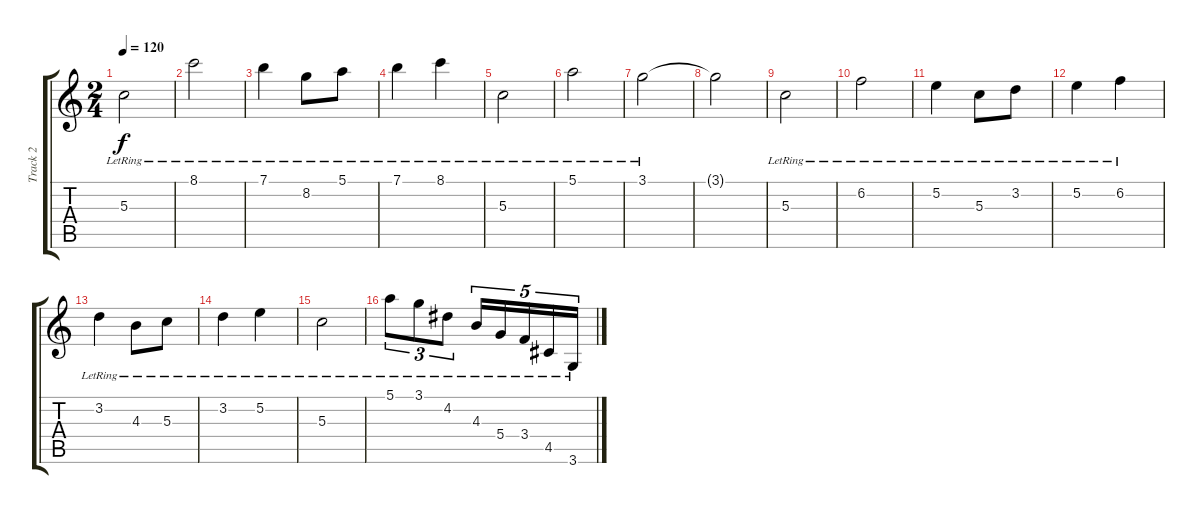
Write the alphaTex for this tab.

\track ("Track 2" "Track 2") {instrument electricguitarjazz}
\staff {score tabs}
\tuning (E4 B3 G3 D3 A2 E2) {hide}
\ts (2 4)
\tempo 120
\clef g2
\ks c
5.3{lr}.2{dy f instrument electricguitarjazz} |
8.1{lr}.2 |
7.1{lr}.4 8.2{lr}.8 5.1{lr}.8 |
7.1{lr}.4 8.1{lr}.4 |
5.3{lr}.2 |
5.1{lr}.2 |
3.1{lr}.2 |
3.1{t}.2 |
5.3{lr}.2 |
6.2{lr}.2 |
5.2{lr}.4 5.3{lr}.8 3.2{lr}.8 |
5.2{lr}.4 6.2{lr}.4 |
3.2{lr}.4 4.3{lr}.8 5.3{lr}.8 |
3.2{lr}.4 5.2{lr}.4 |
5.3{lr}.2 |
5.1{lr}.8{tu (3 2)} 3.1{lr}.8{tu (3 2)} 4.2{lr}.8{tu (3 2)} 4.3{lr}.16{tu (5 4)} 5.4{lr}.16{tu (5 4)} 3.4{lr}.16{tu (5 4)} 4.5{lr}.16{tu (5 4)} 3.6{lr}.16{tu (5 4)}
